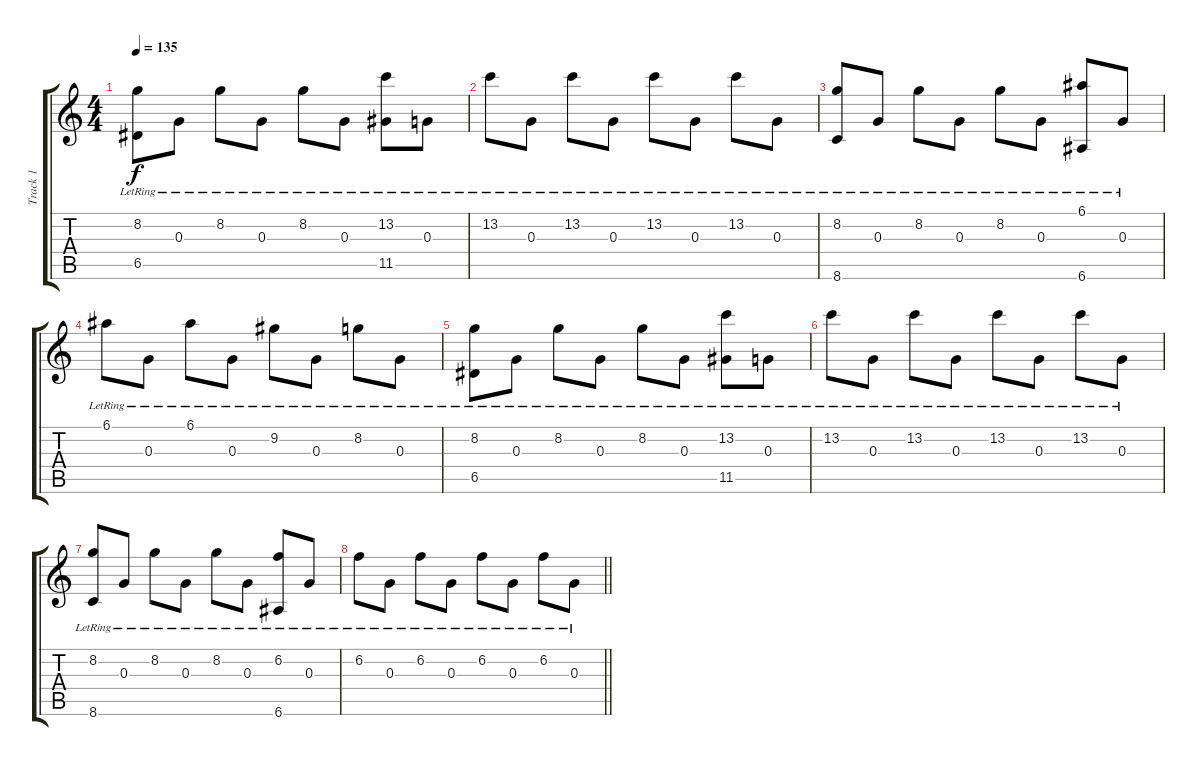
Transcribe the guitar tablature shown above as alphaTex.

\track ("Track 1" "Track 1") {instrument acousticguitarsteel}
\staff {score tabs}
\tuning (E4 B3 G3 D3 A2 E2) {hide}
\ts (4 4)
\tempo 135
\clef g2
\ks c
(8.2{lr} 6.5{lr}).8{dy f} 0.3{lr}.8 8.2{lr}.8 0.3{lr}.8 8.2{lr}.8 0.3{lr}.8 (13.2{lr} 11.5{lr}).8 0.3{lr}.8 |
13.2{lr}.8 0.3{lr}.8 13.2{lr}.8 0.3{lr}.8 13.2{lr}.8 0.3{lr}.8 13.2{lr}.8 0.3{lr}.8 |
(8.2{lr} 8.6{lr}).8 0.3{lr}.8 8.2{lr}.8 0.3{lr}.8 8.2{lr}.8 0.3{lr}.8 (6.1{lr} 6.6{lr}).8 0.3{lr}.8 |
6.1{lr}.8 0.3{lr}.8 6.1{lr}.8 0.3{lr}.8 9.2{lr}.8 0.3{lr}.8 8.2{lr}.8 0.3{lr}.8 |
(8.2{lr} 6.5{lr}).8 0.3{lr}.8 8.2{lr}.8 0.3{lr}.8 8.2{lr}.8 0.3{lr}.8 (13.2{lr} 11.5{lr}).8 0.3{lr}.8 |
13.2{lr}.8 0.3{lr}.8 13.2{lr}.8 0.3{lr}.8 13.2{lr}.8 0.3{lr}.8 13.2{lr}.8 0.3{lr}.8 |
(8.2{lr} 8.6{lr}).8 0.3{lr}.8 8.2{lr}.8 0.3{lr}.8 8.2{lr}.8 0.3{lr}.8 (6.2{lr} 6.6{lr}).8 0.3{lr}.8 |
\barLineRight lightlight
6.2{lr}.8 0.3{lr}.8 6.2{lr}.8 0.3{lr}.8 6.2{lr}.8 0.3{lr}.8 6.2{lr}.8 0.3{lr}.8
